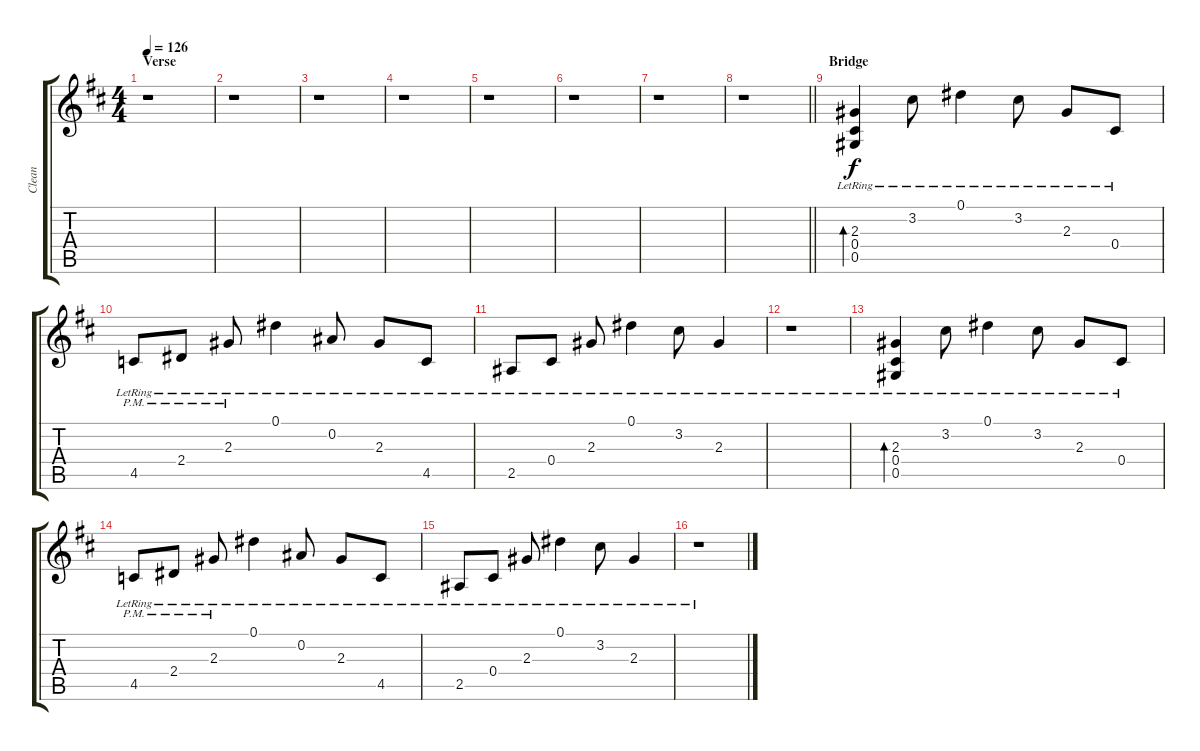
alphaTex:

\track ("Clean" "Clean") {instrument electricguitarclean}
\staff {score tabs}
\tuning (Eb4 Bb3 Gb3 Db3 Ab2 Eb2) {hide}
\ts (4 4)
\section ("" "Verse")
\tempo 126
\clef g2
\ks d
r.1{dy f} |
r.1 |
r.1 |
r.1 |
r.1 |
r.1 |
r.1 |
\barLineRight lightlight
r.1 |
\section ("" "Bridge")
(2.3{lr} 0.4{lr} 0.5{lr}).4{bd 480} 3.2{lr}.8 0.1{lr}.4 3.2{lr}.8 2.3{lr}.8 0.4{lr}.8 |
4.5{pm lr}.8 2.4{pm lr}.8 2.3{pm lr}.8 0.1{lr}.4 0.2{lr}.8 2.3{lr}.8 4.5{lr}.8 |
2.5{lr}.8 0.4{lr}.8 2.3{lr}.8 0.1{lr}.4 3.2{lr}.8 2.3{lr}.4 |
r.1 |
(2.3{lr} 0.4{lr} 0.5{lr}).4{bd 480} 3.2{lr}.8 0.1{lr}.4 3.2{lr}.8 2.3{lr}.8 0.4{lr}.8 |
4.5{pm lr}.8 2.4{pm lr}.8 2.3{pm lr}.8 0.1{lr}.4 0.2{lr}.8 2.3{lr}.8 4.5{lr}.8 |
2.5{lr}.8 0.4{lr}.8 2.3{lr}.8 0.1{lr}.4 3.2{lr}.8 2.3{lr}.4 |
r.1
